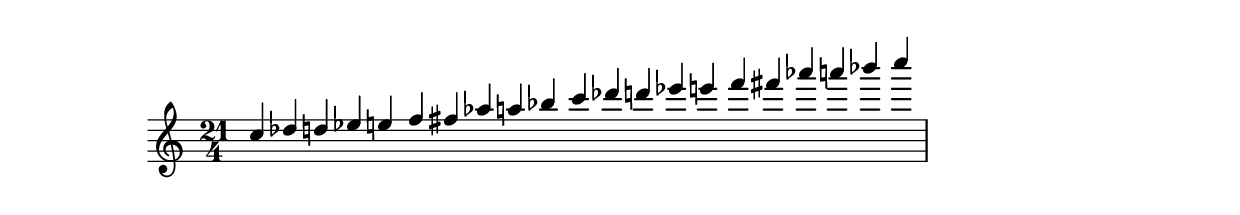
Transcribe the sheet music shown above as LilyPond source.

\version "2.18.2" \score { \new Staff << \new Voice { \set midiInstrument = #"piano" \voiceOne
 \key c \major \time 21/4
\override Voice.TextScript.font-size = #-4
 { c'' des'' d'' ees'' e'' f'' fis'' aes'' a'' bes'' c''' des''' d''' ees''' e''' f''' fis''' aes''' a''' bes''' c''''  } 
 } >> \layout { } \midi { \context { \Staff \remove "Staff_performer" }
\context { \Voice \consists "Staff_performer" } \tempo 2 = 60 } }
\paper{oddHeaderMarkup = ##f oddFooterMarkup = ##f}
